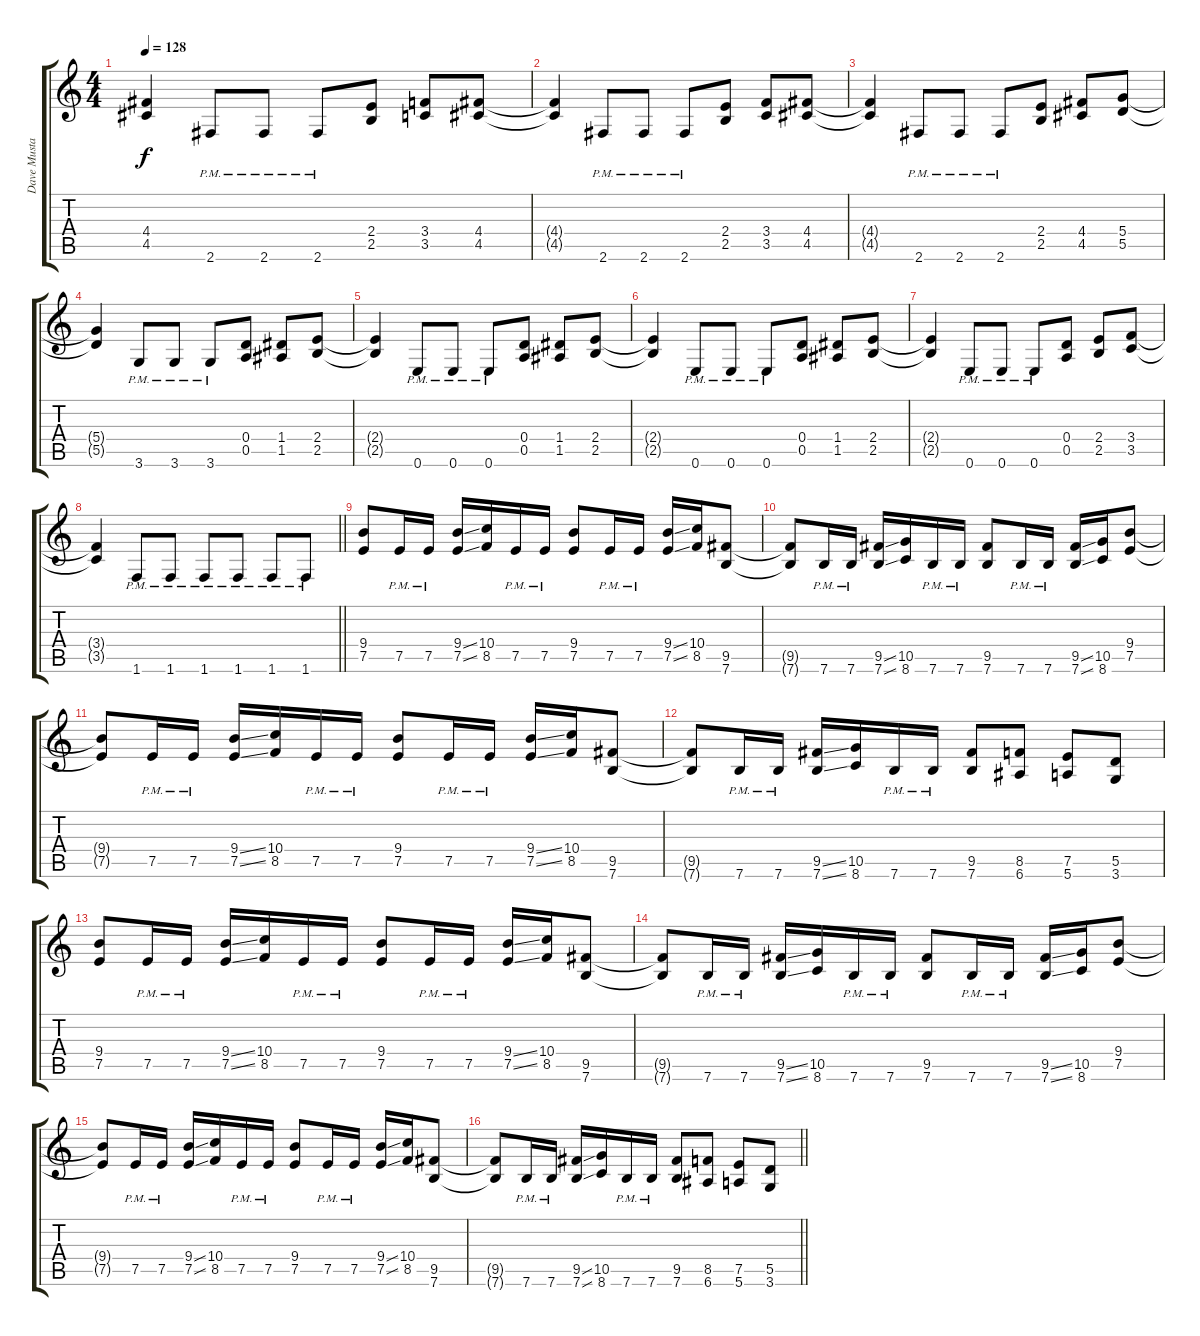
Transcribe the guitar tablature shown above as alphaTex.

\track ("Dave Mustaine" "Dave Musta") {instrument distortionguitar}
\staff {score tabs}
\tuning (E4 B3 G3 D3 A2 E2) {hide}
\ts (4 4)
\tempo 128
\clef g2
\ks c
(4.4{t} 4.5{t}).4{dy f} 2.6{pm}.8 2.6{pm}.8 2.6{pm}.8 (2.4 2.5).8 (3.4 3.5).8 (4.4 4.5).8 |
(4.4{t} 4.5{t}).4 2.6{pm}.8 2.6{pm}.8 2.6{pm}.8 (2.4 2.5).8 (3.4 3.5).8 (4.4 4.5).8 |
(4.4{t} 4.5{t}).4 2.6{pm}.8 2.6{pm}.8 2.6{pm}.8 (2.4 2.5).8 (4.4 4.5).8 (5.4 5.5).8 |
(5.4{t} 5.5{t}).4 3.6{pm}.8 3.6{pm}.8 3.6{pm}.8 (0.4 0.5).8 (1.4 1.5).8 (2.4 2.5).8 |
(2.4{t} 2.5{t}).4 0.6{pm}.8 0.6{pm}.8 0.6{pm}.8 (0.4 0.5).8 (1.4 1.5).8 (2.4 2.5).8 |
(2.4{t} 2.5{t}).4 0.6{pm}.8 0.6{pm}.8 0.6{pm}.8 (0.4 0.5).8 (1.4 1.5).8 (2.4 2.5).8 |
(2.4{t} 2.5{t}).4 0.6{pm}.8 0.6{pm}.8 0.6{pm}.8 (0.4 0.5).8 (2.4 2.5).8 (3.4 3.5).8 |
\barLineRight lightlight
(3.4{t} 3.5{t}).4 1.6{pm}.8 1.6{pm}.8 1.6{pm}.8 1.6{pm}.8 1.6{pm}.8 1.6{pm}.8 |
(9.4 7.5).8 7.5{pm}.16 7.5{pm}.16 (9.4{ss} 7.5{ss}).16 (10.4 8.5).16 7.5{pm}.16 7.5{pm}.16 (9.4 7.5).8 7.5{pm}.16 7.5{pm}.16 (9.4{ss} 7.5{ss}).16 (10.4 8.5).16 (9.5 7.6).8 |
(9.5{t} 7.6{t}).8 7.6{pm}.16 7.6{pm}.16 (9.5{ss} 7.6{ss}).16 (10.5 8.6).16 7.6{pm}.16 7.6{pm}.16 (9.5 7.6).8 7.6{pm}.16 7.6{pm}.16 (9.5{ss} 7.6{ss}).16 (10.5 8.6).16 (9.4 7.5).8 |
(9.4{t} 7.5{t}).8 7.5{pm}.16 7.5{pm}.16 (9.4{ss} 7.5{ss}).16 (10.4 8.5).16 7.5{pm}.16 7.5{pm}.16 (9.4 7.5).8 7.5{pm}.16 7.5{pm}.16 (9.4{ss} 7.5{ss}).16 (10.4 8.5).16 (9.5 7.6).8 |
(9.5{t} 7.6{t}).8 7.6{pm}.16 7.6{pm}.16 (9.5{ss} 7.6{ss}).16 (10.5 8.6).16 7.6{pm}.16 7.6{pm}.16 (9.5 7.6).8 (8.5 6.6).8 (7.5 5.6).8 (5.5 3.6).8 |
(9.4 7.5).8 7.5{pm}.16 7.5{pm}.16 (9.4{ss} 7.5{ss}).16 (10.4 8.5).16 7.5{pm}.16 7.5{pm}.16 (9.4 7.5).8 7.5{pm}.16 7.5{pm}.16 (9.4{ss} 7.5{ss}).16 (10.4 8.5).16 (9.5 7.6).8 |
(9.5{t} 7.6{t}).8 7.6{pm}.16 7.6{pm}.16 (9.5{ss} 7.6{ss}).16 (10.5 8.6).16 7.6{pm}.16 7.6{pm}.16 (9.5 7.6).8 7.6{pm}.16 7.6{pm}.16 (9.5{ss} 7.6{ss}).16 (10.5 8.6).16 (9.4 7.5).8 |
(9.4{t} 7.5{t}).8 7.5{pm}.16 7.5{pm}.16 (9.4{ss} 7.5{ss}).16 (10.4 8.5).16 7.5{pm}.16 7.5{pm}.16 (9.4 7.5).8 7.5{pm}.16 7.5{pm}.16 (9.4{ss} 7.5{ss}).16 (10.4 8.5).16 (9.5 7.6).8 |
\barLineRight lightlight
(9.5{t} 7.6{t}).8 7.6{pm}.16 7.6{pm}.16 (9.5{ss} 7.6{ss}).16 (10.5 8.6).16 7.6{pm}.16 7.6{pm}.16 (9.5 7.6).8 (8.5 6.6).8 (7.5 5.6).8 (5.5 3.6).8
